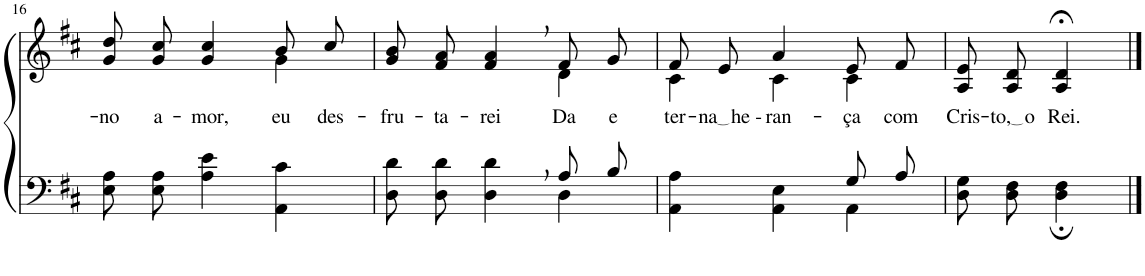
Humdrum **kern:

**kern	**kern	**text
*part2	*part1	*part1
*staff2	*staff1	*staff1
*I"Parte III e IV	*I"Parte I e II	*
!!LO:PB:g=z
*clefF4	*clefG2	*
*k[f#c#]	*k[f#c#]	*
*M3/4	*M3/4	*
=16	=16	=16
!	!	!LO:LY:b
*	*^	*
8E\ 8A\L	8g/ 8dd/L	2ryy	-no
!	!	!	!LO:LY:b
8E\ 8A\J	8g/ 8cc#/J	.	a-
!	!	!	!LO:LY:b
4A\ 4e\	4g/ 4cc#/	.	-mor,
!	!	!	!LO:LY:b
4AA\ 4c#\	8b/L	4g\	eu
!	!	!	!LO:LY:b
.	8cc#/J	.	des-
=17	=17	=17	=17
*^	*	*	*
!	!	!	!	!LO:LY:b
2ryy	8D\ 8d\L	8g/ 8b/L	2ryy	-fru-
!	!	!	!	!LO:LY:b
.	8D\ 8d\J	8f#/ 8a/J	.	-ta-
!	!	!	!	!LO:LY:b
.	4D\ 4d\	4f#/, 4a/,	.	-rei
!	!	!	!	!LO:LY:b
8A/L	4D\	8f#/L	4d\	Da
!	!	!	!	!LO:LY:b
8B/J	.	8g/J	.	e-
=18	=18	=18	=18	=18
!	!	!	!	!LO:LY:b
2ryy	4AA\ 4A\	8f#/L	4c#\	-ter-
!	!	!	!	!LO:LY:b
.	.	8e/J	.	na he -
!	!	!	!	!LO:LY:b
.	4AA\ 4E\	4a/	4c#\	-ran-
!	!	!	!	!LO:LY:b
8G/L	4AA\	8e/L	4c#\	-ça
!	!	!	!	!LO:LY:b
8A/J	.	8f#/J	.	com
*v	*v	*	*	*
*	*v	*v	*
=19	=19	=19
!	!	!LO:LY:b
8D\ 8G\L	8A/ 8e/L	Cris-
!	!	!LO:LY:b
8D\ 8F#\J	8A/ 8d/J	to, o
!	!	!LO:LY:b
4D\; 4F#\;	4A/;< 4d/;<	Rei.
==	==	==
*-	*-	*-
